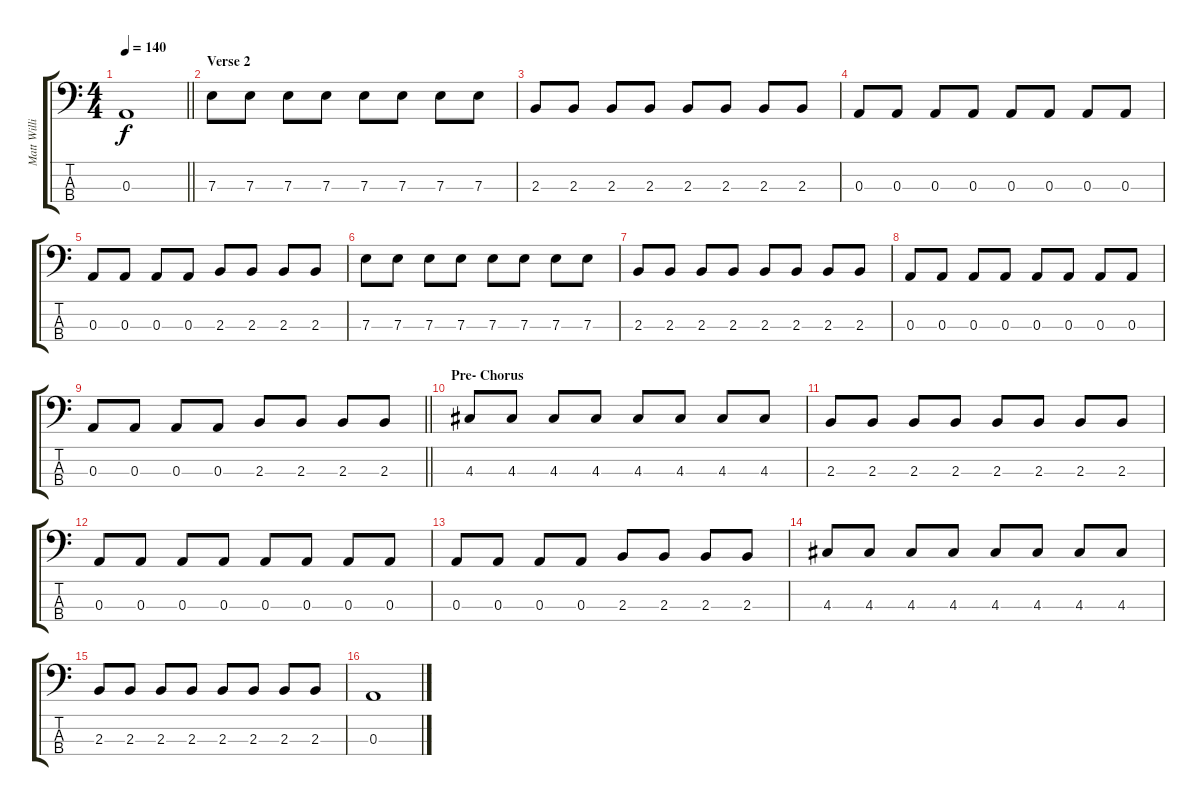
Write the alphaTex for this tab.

\track ("Matt Willis" "Matt Willi") {instrument electricbassfinger}
\staff {score tabs}
\tuning (G2 D2 A1 D1) {hide}
\ts (4 4)
\tempo 140
\clef f4
\barLineRight lightlight
\ks c
0.3{t}.1{dy f} |
\section ("" "Verse 2")
7.3.8 7.3.8 7.3.8 7.3.8 7.3.8 7.3.8 7.3.8 7.3.8 |
2.3.8 2.3.8 2.3.8 2.3.8 2.3.8 2.3.8 2.3.8 2.3.8 |
0.3.8 0.3.8 0.3.8 0.3.8 0.3.8 0.3.8 0.3.8 0.3.8 |
0.3.8 0.3.8 0.3.8 0.3.8 2.3.8 2.3.8 2.3.8 2.3.8 |
7.3.8 7.3.8 7.3.8 7.3.8 7.3.8 7.3.8 7.3.8 7.3.8 |
2.3.8 2.3.8 2.3.8 2.3.8 2.3.8 2.3.8 2.3.8 2.3.8 |
0.3.8 0.3.8 0.3.8 0.3.8 0.3.8 0.3.8 0.3.8 0.3.8 |
\barLineRight lightlight
0.3.8 0.3.8 0.3.8 0.3.8 2.3.8 2.3.8 2.3.8 2.3.8 |
\section ("" "Pre- Chorus")
4.3.8 4.3.8 4.3.8 4.3.8 4.3.8 4.3.8 4.3.8 4.3.8 |
2.3.8 2.3.8 2.3.8 2.3.8 2.3.8 2.3.8 2.3.8 2.3.8 |
0.3.8 0.3.8 0.3.8 0.3.8 0.3.8 0.3.8 0.3.8 0.3.8 |
0.3.8 0.3.8 0.3.8 0.3.8 2.3.8 2.3.8 2.3.8 2.3.8 |
4.3.8 4.3.8 4.3.8 4.3.8 4.3.8 4.3.8 4.3.8 4.3.8 |
2.3.8 2.3.8 2.3.8 2.3.8 2.3.8 2.3.8 2.3.8 2.3.8 |
0.3.1
